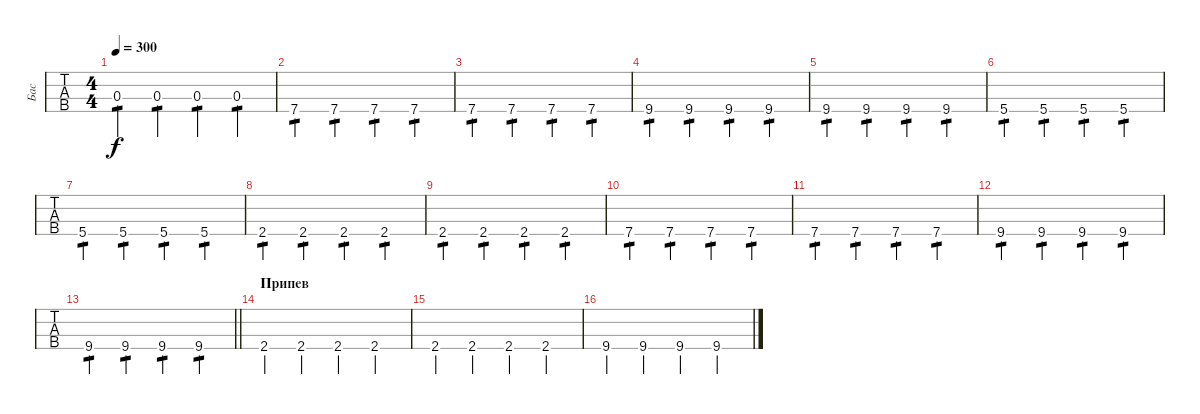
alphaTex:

\track ("Бас" "Бас") {instrument electricbassfinger}
\staff {tabs}
\tuning (G2 D2 A1 E1) {hide}
\ts (4 4)
\tempo 300
\clef f4
\ks c
0.3.4{tp 1 dy f} 0.3.4{tp 1} 0.3.4{tp 1} 0.3.4{tp 1} |
7.4.4{tp 1} 7.4.4{tp 1} 7.4.4{tp 1} 7.4.4{tp 1} |
7.4.4{tp 1} 7.4.4{tp 1} 7.4.4{tp 1} 7.4.4{tp 1} |
9.4.4{tp 1} 9.4.4{tp 1} 9.4.4{tp 1} 9.4.4{tp 1} |
9.4.4{tp 1} 9.4.4{tp 1} 9.4.4{tp 1} 9.4.4{tp 1} |
5.4.4{tp 1} 5.4.4{tp 1} 5.4.4{tp 1} 5.4.4{tp 1} |
5.4.4{tp 1} 5.4.4{tp 1} 5.4.4{tp 1} 5.4.4{tp 1} |
2.4.4{tp 1} 2.4.4{tp 1} 2.4.4{tp 1} 2.4.4{tp 1} |
2.4.4{tp 1} 2.4.4{tp 1} 2.4.4{tp 1} 2.4.4{tp 1} |
7.4.4{tp 1} 7.4.4{tp 1} 7.4.4{tp 1} 7.4.4{tp 1} |
7.4.4{tp 1} 7.4.4{tp 1} 7.4.4{tp 1} 7.4.4{tp 1} |
9.4.4{tp 1} 9.4.4{tp 1} 9.4.4{tp 1} 9.4.4{tp 1} |
\barLineRight lightlight
9.4.4{tp 1} 9.4.4{tp 1} 9.4.4{tp 1} 9.4.4{tp 1} |
\section ("" "Припев")
2.4.4 2.4.4 2.4.4 2.4.4 |
2.4.4 2.4.4 2.4.4 2.4.4 |
9.4.4 9.4.4 9.4.4 9.4.4
